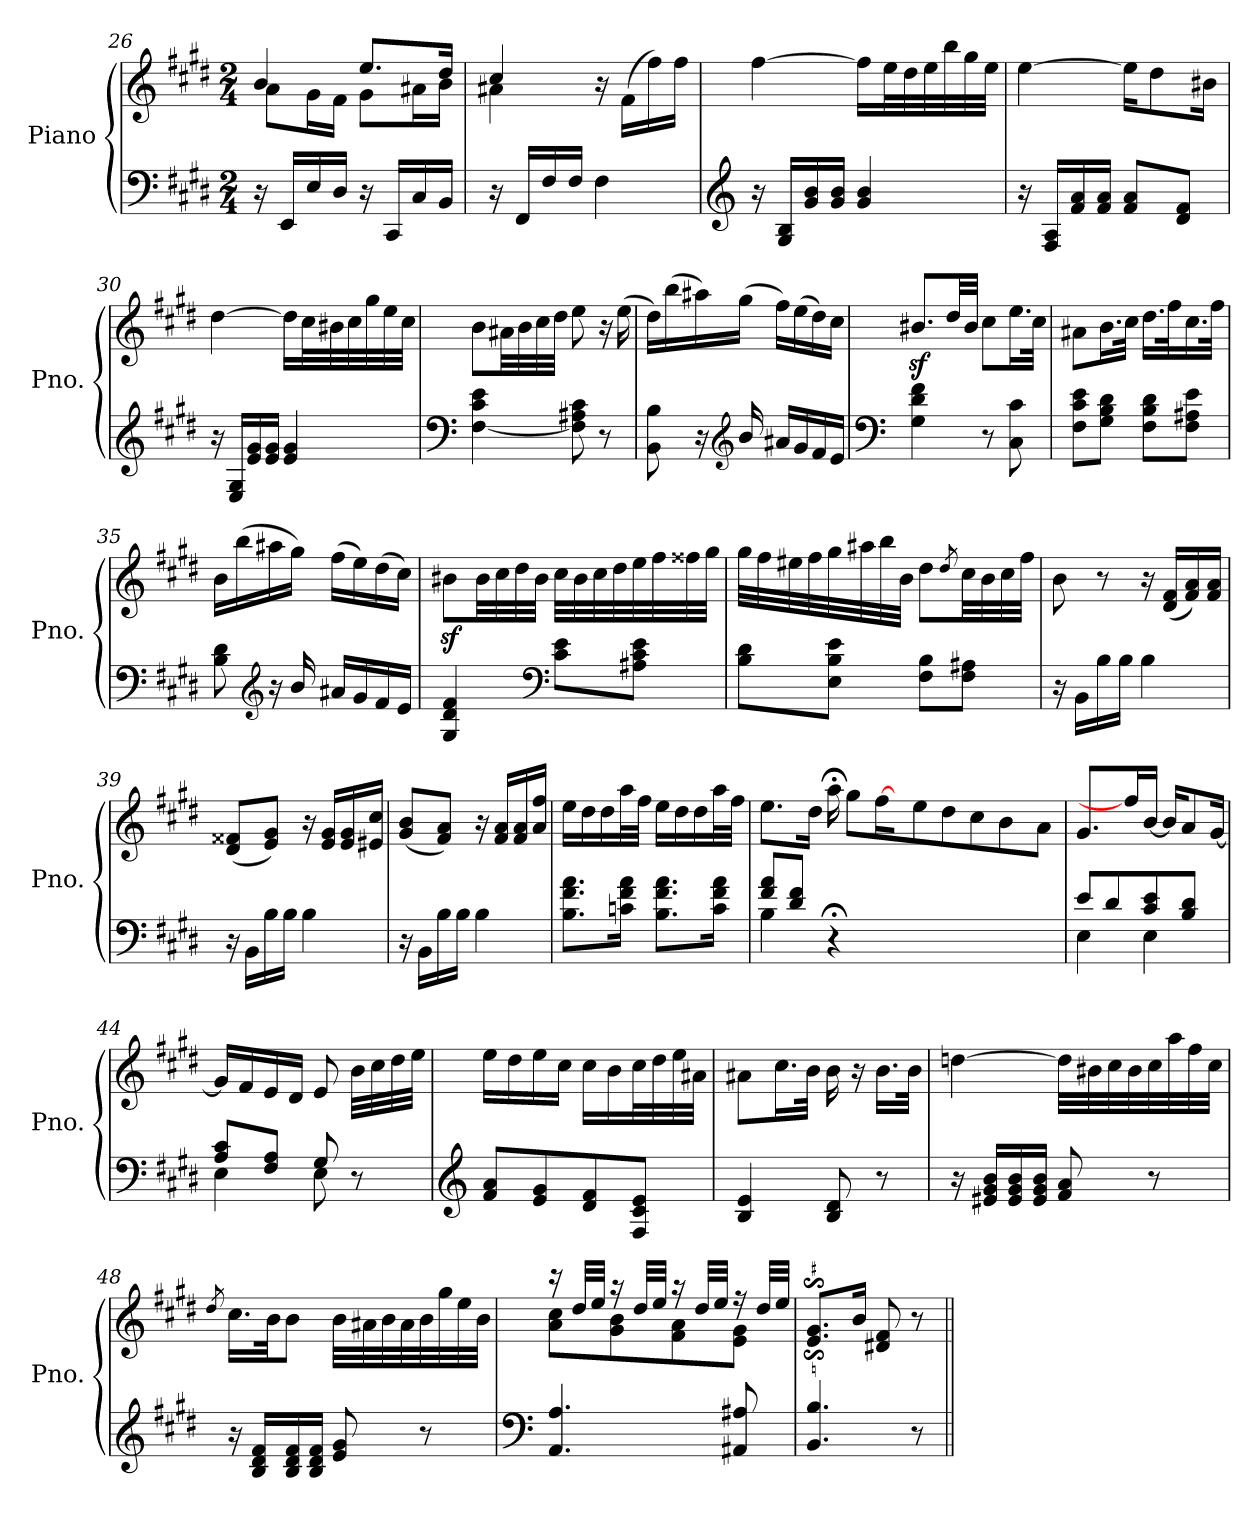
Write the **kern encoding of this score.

**kern	**kern
*part1	*part1
*staff2	*staff1
*I"Piano	*
*I'Pno.	*
*clefF4	*clefG2
*k[f#c#g#d#]	*k[f#c#g#d#]
*E:	*E:
*M2/4	*M2/4
=26	=26
*	*^
16r	4b/	8a\L
16EE/LL	.	.
16E/	.	16g#\L
16D#/JJ	.	16f#\JJ
16r	8.ee/L	8g#\L
16CC#/LL	.	.
16C#/	.	16a#X\L
16BB/JJ	16dd#/Jk	16b\JJ
!!LO:LB:g=z	!!
=27	=27	=27
16r	4cc#/	4a#X\
16FF#/LL	.	.
16F#/	.	.
16F#/JJ	.	.
4F#\	16r	4ryy
.	(16f#\LL	.
.	16ff#\)	.
.	16ff#\JJ	.
*	*v	*v
!!LO:LB:g=z
=28	=28
*clefG2	*
16r	[4ff#\
16G#/ 16B/LL	.
16g#/ 16b/	.
16g#/ 16b/JJ	.
4g#/ 4b/	16ff#\LL]
.	32ee\L
.	32dd#\
.	32ee\
.	32bb\
.	32gg#\
.	32ee\JJJ
=29	=29
16r	[4ee\
16F#/ 16A/LL	.
16f#/ 16a/	.
16f#/ 16a/JJ	.
8f#/ 8a/L	16ee\KL]
.	8dd#\
8d#/ 8f#/J	.
.	16b#X\Jk
=30	=30
16r	[4dd#\
16E/ 16G#/LL	.
16e/ 16g#/	.
16e/ 16g#/JJ	.
4e/ 4g#/	16dd#\LL]
.	32cc#\L
.	32b#X\
.	32cc#\
.	32gg#\
.	32ee\
.	32cc#\JJJ
=31	=31
*clefF4	*
[4F#\ 4c#\ 4e\	8b\L
.	32a#X\LL
.	32b\
.	32cc#\
.	32dd#\JJJ
8F#\] 8A#X\ 8c#\	8ee\
8r	16r
.	(16ee\
!!LO:LB:g=z
=32	=32
8BB\ 8B\	16dd#\LL)
.	(16bb\
16r	16aa#X\)
*clefG2	*
16b/	(16gg#\JJ
16a#X/LL	16ff#\LL)
16g#/	(16ee\
16f#/	16dd#\)
16e/JJ	16cc#\JJ
!!LO:PB:g=z
=33	=33
*clefF4	*
4G#\ 4d#\ 4f#\	8.b#Xz</L
.	32dd#/LL
.	32b#/JJJ
8r	8cc#\L
8C#\ 8c#\	16.ee\L
.	32cc#\JJk
=34	=34
8F#\ 8c#\ 8e\L	8a#X\L
8G#\ 8B\ 8d#\J	16.b\L
.	32cc#\JJk
8F#\ 8B\ 8d#\L	16.dd#\LL
.	32ff#\K
8F#\ 8A#X\ 8e\J	16.cc#\
.	32ff#\JJk
=35	=35
8B\ 8d#\	16b\LL
.	(16bb\
*clefG2	*
16r	16aa#X\
16b/	16gg#\JJ)
16a#X/LL	(16ff#\LL
16g#/	16ee\)
16f#/	(16dd#\
16e/JJ	16cc#\JJ)
=36	=36
4G#/ 4d#/ 4f#/	8b#Xz<\L
.	32b#\LL
.	32cc#\
.	32dd#\
.	32b#\JJJ
*clefF4	*
8c#\ 8e\L	32cc#\LLL
.	32b#\
.	32cc#\
.	32dd#\
8A#X\ 8c#\ 8e\J	32ee\
.	32ff#\
.	32ff##X\
.	32gg#\JJJ
!!LO:LB:g=z
=37	=37
8B\ 8d#\L	32gg#\LLL
.	32ff#\
.	32ee#X\
.	32ff#\
8E\ 8B\ 8e\J	32gg#\
.	32aa#X\
.	32bb\
.	32b\JJJ
8F#\ 8B\L	8dd#\L
.	8qdd#/
8F#\ 8A#X\J	32cc#\LL
.	32b\
.	32cc#\
.	32ff#\JJJ
=38	=38
16r	8b\
16BB\LL	.
16B\	8r
16B\JJ	.
4B\	16r
.	(16d#/ 16f#/LL
.	16f#/ 16a/)
.	16f#/ 16a/JJ
=39	=39
16r	(8d#/ 8f##X/L
16BB\LL	.
16B\	8e/ 8g#/J)
16B\JJ	.
4B\	16r
.	16e/ 16g#/LL
.	16e/ 16g#/
.	16e#X/ 16cc#/JJ
=40	=40
16r	(8g#/ 8b/L
16BB\LL	.
16B\	8f#/ 8a/J)
16B\JJ	.
4B\	16r
.	16f#/ 16a/LL
.	16f#/ 16a/
.	16a/ 16ff#/JJ
!!LO:LB:g=z
=41	=41
8.B\ 8.f#\ 8.a\L	16ee\LL
.	16dd#\
.	16dd#\
16cn\ 16f#\ 16a\Jk	32aa\L
.	32ff#\JJJ
8.B\ 8.f#\ 8.a\L	16ee\LL
.	16dd#\
.	16dd#\
16c\ 16f#\ 16a\Jk	32aa\L
.	32ff#\JJJ
=42	=42
*^	*
8f#/ 8a/L	4B\	8.ee\L
8d#/ 8f#/J	.	.
.	.	16dd#\Jk
4r;<	4ryy	16aa;<\
.	.	8gg#\L
.	.	[16ff#\
2ryy	2ryy	16ryy
.	.	8ee\
.	.	8dd#\
.	.	8cc#\
.	.	8b\
8.ryy	8.ryy	.
.	.	8a\J
=43	=43	=43
8e/L	4E\	8.g#/L
8d#/	.	.
.	.	16ff#\]
8c#/ 8e/	4E\	[16b/Jk
.	.	16b/KL]
8B/ 8d#/J	.	8a/
16ryy	16ryy	[16g#/Jk
!!LO:LB:g=z
=44	=44	=44
8A/ 8c#/L	4E\	16g#/LL]
.	.	16f#/
8F#/ 8A/J	.	16e/
.	.	16d#/JJ
8G#/	8E\	8e/
8r	8ryy	32b\LLL
.	.	32cc#\
.	.	32dd#\
.	.	32ee\JJJ
*v	*v	*
=45	=45
*clefG2	*
8f#/ 8a/L	16ee\LL
.	16dd#\
8e/ 8g#/	16ee\
.	16cc#\JJ
8d#/ 8f#/	16cc#\LL
.	16b\
8F#/ 8c#/ 8e/J	32cc#\L
.	32dd#\
.	32ee\
.	32a#X\JJJ
=46	=46
4B/ 4e/	8a#X\L
.	16.cc#\L
.	32b\JJk
8B/ 8d#/	16b\
.	16r
8r	16.b\LL
.	32b\JJk
=47	=47
16r	[4ddn\
16e#X/ 16g#/ 16b/LL	.
16e#/ 16g#/ 16b/	.
16e#/ 16g#/ 16b/JJ	.
8f#/ 8a/	32dd\LLL]
.	32b#X\
.	32cc#\
.	32b#\
8r	32cc#\
.	32aa\
.	32ff#\
.	32cc#\JJJ
!!LO:LB:g=z
=48	=48
.	8qdd#/
16r	16.cc#\LL
16B/ 16d#/ 16f#/LL	.
.	32b\JK
16B/ 16d#/ 16f#/	8b\J
16B/ 16d#/ 16f#/JJ	.
8e/ 8g#/	32b\LLL
.	32a#X\
.	32b\
.	32a#\
8r	32b\
.	32gg#\
.	32ee\
.	32b\JJJ
!!LO:LB:g=z
=49	=49
*clefF4	*
*	*^
4.AA/ 4.A/	16r	8a\ 8cc#\L
.	32dd#/LLL	.
.	32ee/JJJ	.
.	16r	8g#\ 8b\
.	32dd#/LLL	.
.	32ee/JJJ	.
.	16r	8f#\ 8a\
.	32dd#/LLL	.
.	32ee/JJJ	.
8AA#X/ 8A#X/	16r	8e\ 8g#\J
.	32dd#/LLL	.
.	32ee/JJJ	.
*	*v	*v
=50	=50
4.BB/ 4.B/	8.e/s$SS 8.g#/s$SSL
.	16b/Jk
.	8d#/ 8f#/
8r	8r
=||	=||
*-	*-
